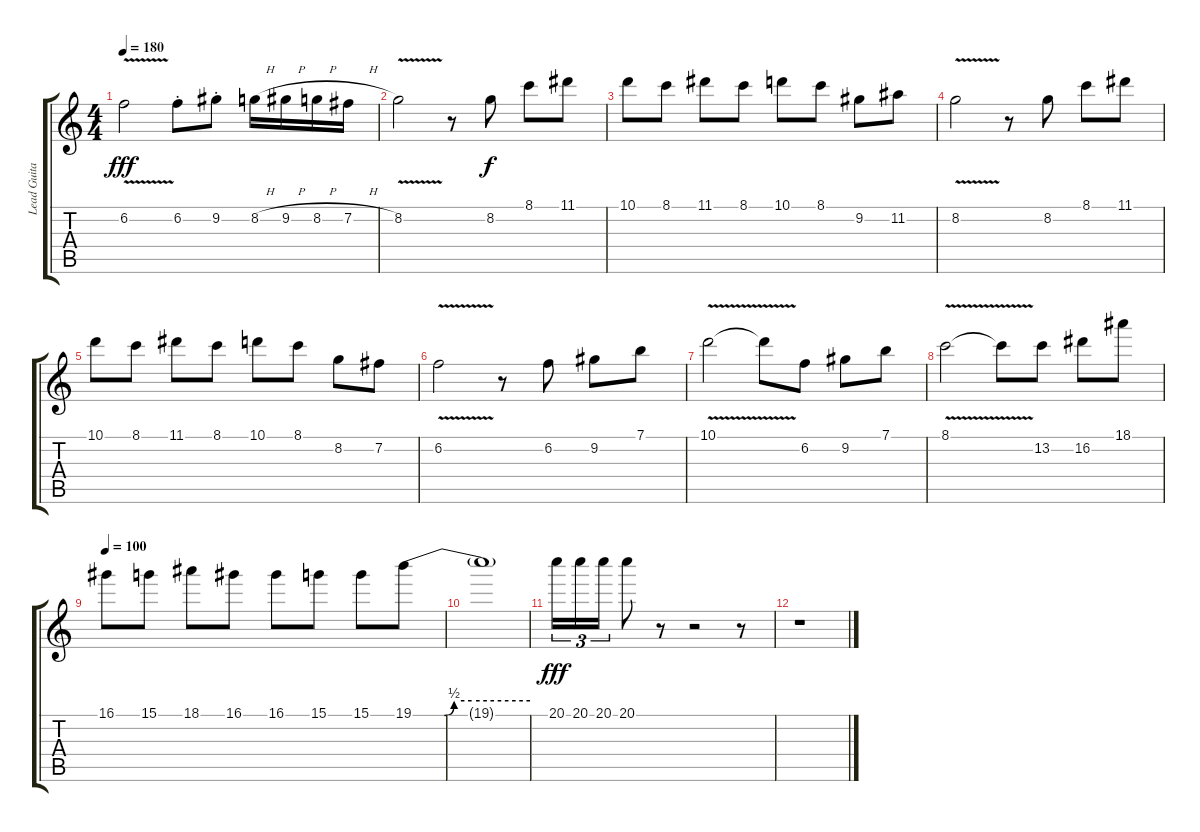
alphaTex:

\track ("Lead Guitar" "Lead Guita") {instrument overdrivenguitar}
\staff {score tabs}
\tuning (E4 B3 G3 D3 A2 E2) {hide}
\ts (4 4)
\tempo 180
\clef g2
\ks c
6.2{v}.2{dy fff} 6.2{st}.8 9.2{st}.8 8.2{h}.16 9.2{h}.16 8.2{h}.16 7.2{h}.16 |
8.2{v}.2 r.8 8.2.8{dy f} 8.1.8 11.1.8 |
10.1.8 8.1.8 11.1.8 8.1.8 10.1.8 8.1.8 9.2.8 11.2.8 |
8.2{v}.2 r.8 8.2.8 8.1.8 11.1.8 |
10.1.8 8.1.8 11.1.8 8.1.8 10.1.8 8.1.8 8.2.8 7.2.8 |
6.2{v}.2 r.8 6.2.8 9.2.8 7.1.8 |
10.1{v}.2 10.1{t}.8 6.2.8 9.2.8 7.1.8 |
8.1{v}.2 8.1{t}.8 13.2.8 16.2.8 18.1.8 |
\tempo 100
16.1.8 15.1.8 18.1.8 16.1.8 16.1.8 15.1.8 15.1.8 19.1{be (custom 0 0 16 0 21 2 30 2 60 2)}.8 |
19.1{t}.1 |
20.1.16{tu (3 2) dy fff} 20.1.16{tu (3 2)} 20.1.16{tu (3 2)} 20.1.8 r.8 r.2 r.8 |
r.1
